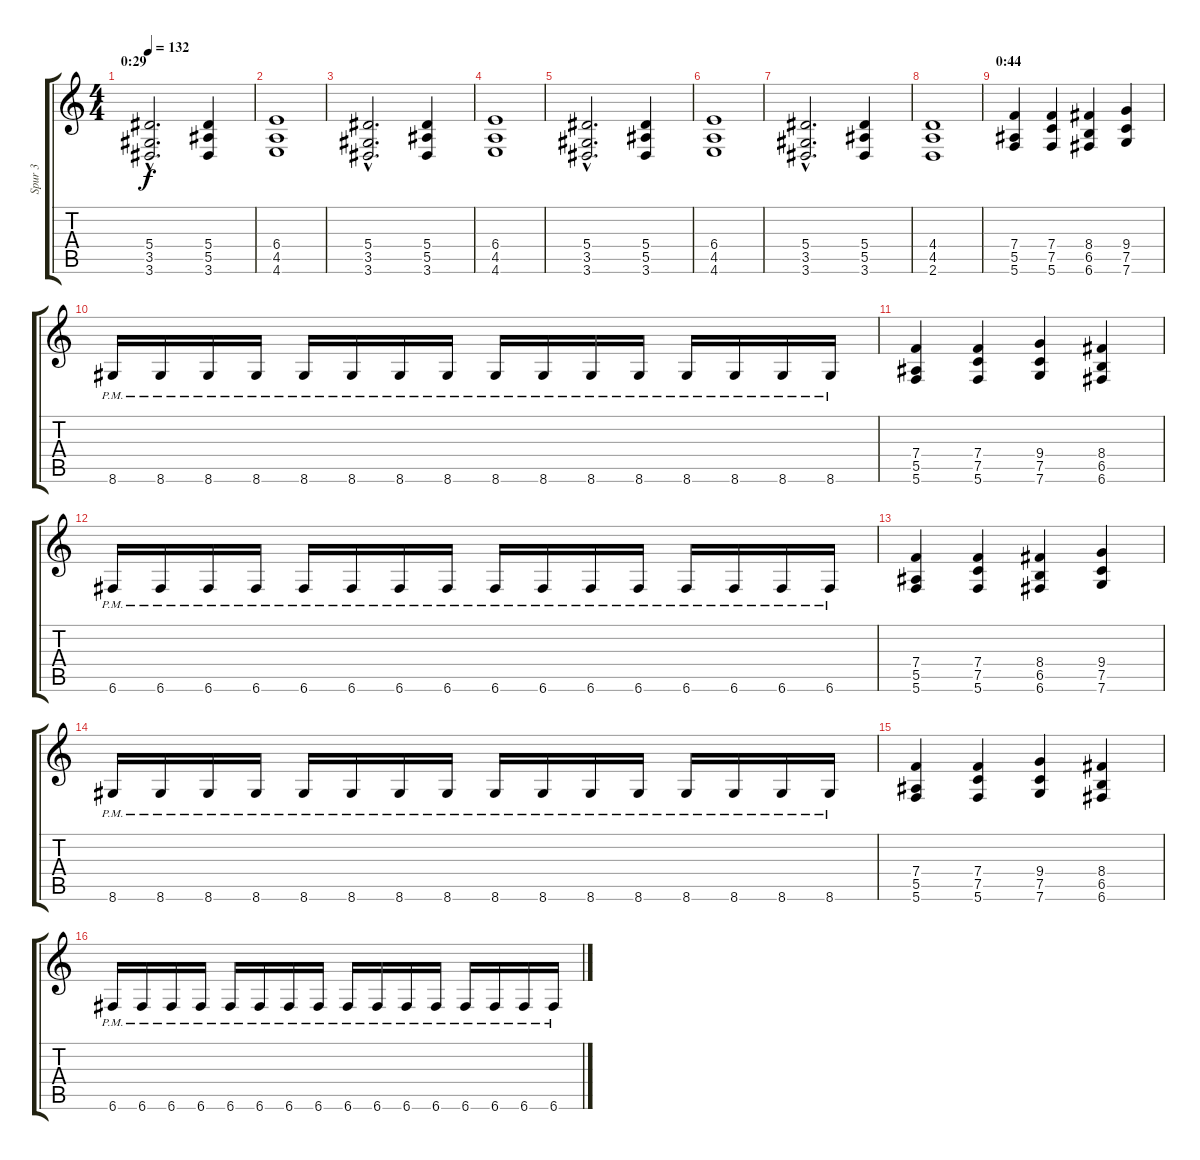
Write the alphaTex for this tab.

\track ("Spur 3" "Spur 3") {instrument overdrivenguitar}
\staff {score tabs}
\tuning (C4 G3 Eb3 Bb2 F2 C2) {hide}
\ts (4 4)
\section ("" "0:29")
\tempo 132
\clef g2
\ks c
(5.4{hac} 3.5{hac} 3.6{hac}).2{d dy f} (5.4 5.5 3.6).4 |
(6.4 4.5 4.6).1 |
(5.4{hac} 3.5{hac} 3.6{hac}).2{d} (5.4 5.5 3.6).4 |
(6.4 4.5 4.6).1 |
(5.4{hac} 3.5{hac} 3.6{hac}).2{d} (5.4 5.5 3.6).4 |
(6.4 4.5 4.6).1 |
(5.4{hac} 3.5{hac} 3.6{hac}).2{d} (5.4 5.5 3.6).4 |
(4.4 4.5 2.6).1 |
\section ("" "0:44")
(7.4 5.5 5.6).4 (7.4 7.5 5.6).4 (8.4 6.5 6.6).4 (9.4 7.5 7.6).4 |
8.6{pm}.16 8.6{pm}.16 8.6{pm}.16 8.6{pm}.16 8.6{pm}.16 8.6{pm}.16 8.6{pm}.16 8.6{pm}.16 8.6{pm}.16 8.6{pm}.16 8.6{pm}.16 8.6{pm}.16 8.6{pm}.16 8.6{pm}.16 8.6{pm}.16 8.6{pm}.16 |
(7.4 5.5 5.6).4 (7.4 7.5 5.6).4 (9.4 7.5 7.6).4 (8.4 6.5 6.6).4 |
6.6{pm}.16 6.6{pm}.16 6.6{pm}.16 6.6{pm}.16 6.6{pm}.16 6.6{pm}.16 6.6{pm}.16 6.6{pm}.16 6.6{pm}.16 6.6{pm}.16 6.6{pm}.16 6.6{pm}.16 6.6{pm}.16 6.6{pm}.16 6.6{pm}.16 6.6{pm}.16 |
(7.4 5.5 5.6).4 (7.4 7.5 5.6).4 (8.4 6.5 6.6).4 (9.4 7.5 7.6).4 |
8.6{pm}.16 8.6{pm}.16 8.6{pm}.16 8.6{pm}.16 8.6{pm}.16 8.6{pm}.16 8.6{pm}.16 8.6{pm}.16 8.6{pm}.16 8.6{pm}.16 8.6{pm}.16 8.6{pm}.16 8.6{pm}.16 8.6{pm}.16 8.6{pm}.16 8.6{pm}.16 |
(7.4 5.5 5.6).4 (7.4 7.5 5.6).4 (9.4 7.5 7.6).4 (8.4 6.5 6.6).4 |
6.6{pm}.16 6.6{pm}.16 6.6{pm}.16 6.6{pm}.16 6.6{pm}.16 6.6{pm}.16 6.6{pm}.16 6.6{pm}.16 6.6{pm}.16 6.6{pm}.16 6.6{pm}.16 6.6{pm}.16 6.6{pm}.16 6.6{pm}.16 6.6{pm}.16 6.6{pm}.16
